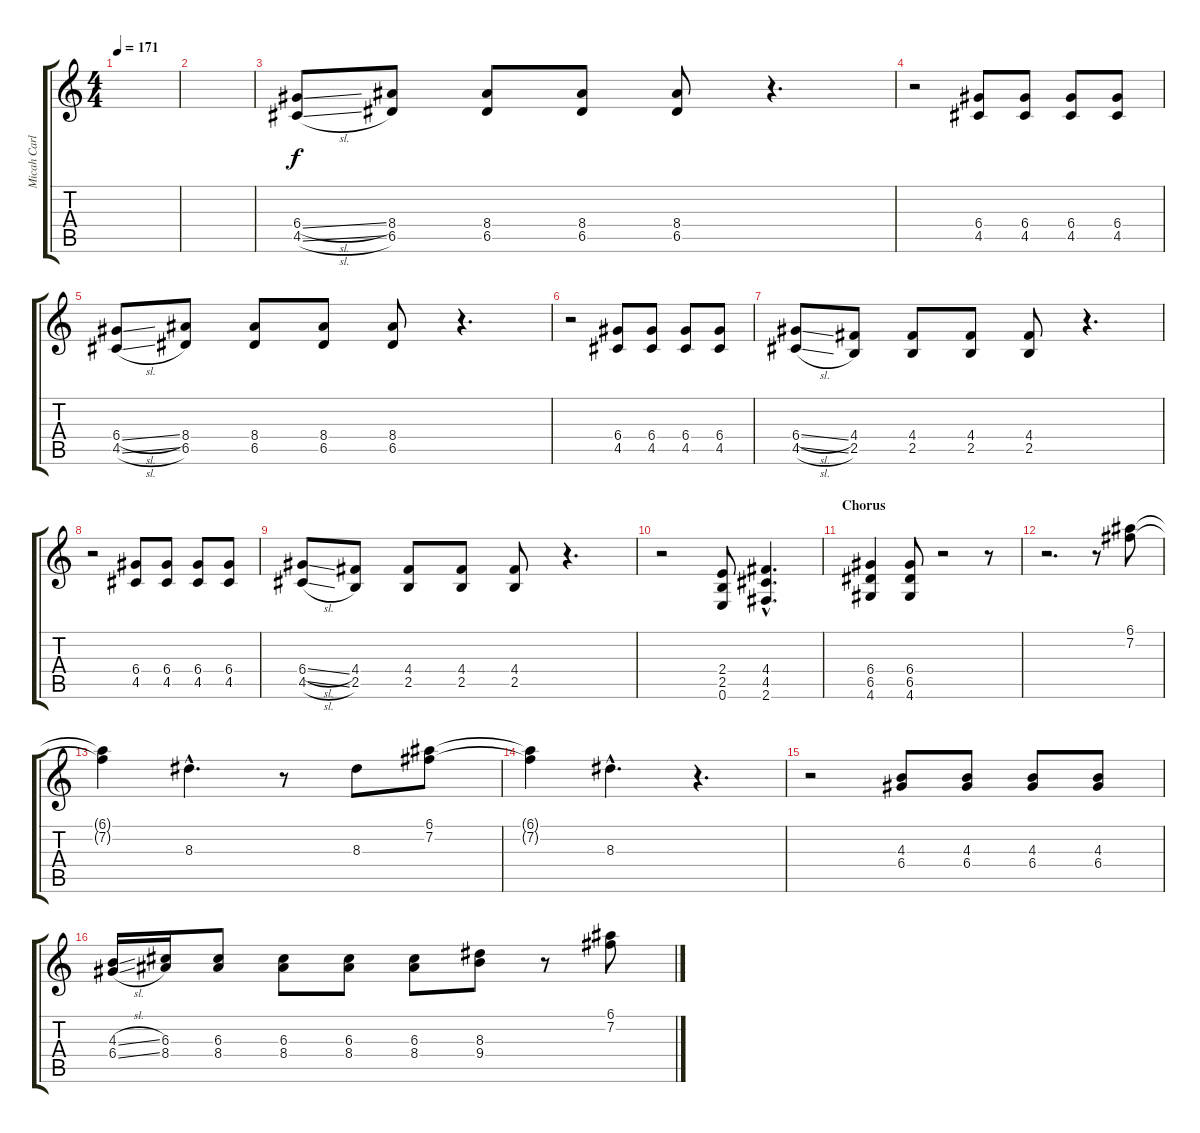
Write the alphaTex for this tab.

\track ("Micah Carli (Guitar)" "Micah Carl") {instrument electricguitarjazz}
\staff {score tabs}
\tuning (E4 B3 G3 D3 A2 E2) {hide}
\ts (4 4)
\tempo 171
\clef g2
\ks c
|
|
(6.4{sl} 4.5{sl}).8{volume 11 balance 16} (8.4 6.5).8 (8.4 6.5).8 (8.4 6.5).8 (8.4 6.5).8 r.4{d} |
r.2 (6.4 4.5).8 (6.4 4.5).8 (6.4 4.5).8 (6.4 4.5).8 |
(6.4{sl} 4.5{sl}).8 (8.4 6.5).8 (8.4 6.5).8 (8.4 6.5).8 (8.4 6.5).8 r.4{d} |
r.2 (6.4 4.5).8 (6.4 4.5).8 (6.4 4.5).8 (6.4 4.5).8 |
(6.4{sl} 4.5{sl}).8 (4.4 2.5).8 (4.4 2.5).8 (4.4 2.5).8 (4.4 2.5).8 r.4{d} |
r.2 (6.4 4.5).8 (6.4 4.5).8 (6.4 4.5).8 (6.4 4.5).8 |
(6.4{sl} 4.5{sl}).8 (4.4 2.5).8 (4.4 2.5).8 (4.4 2.5).8 (4.4 2.5).8 r.4{d} |
r.2 (2.4 2.5 0.6).8{volume 12 balance 8} (4.4{hac} 4.5{hac} 2.6{hac}).4{d} |
\section ("" "Chorus")
(6.4 6.5 4.6).4 (6.4 6.5 4.6).8 r.2 r.8 |
r.2{d} r.8 (6.1 7.2).8 |
(6.1{t} 7.2{t}).4 8.3{hac}.4{d} r.8 8.3.8 (6.1 7.2).8 |
(6.1{t} 7.2{t}).4 8.3{hac}.4{d} r.4{d} |
r.2 (4.3 6.4).8 (4.3 6.4).8 (4.3 6.4).8 (4.3 6.4).8 |
(4.3{sl} 6.4{sl}).16 (6.3 8.4).16 (6.3 8.4).8 (6.3 8.4).8 (6.3 8.4).8 (6.3 8.4).8 (8.3 9.4).8 r.8 (6.1 7.2).8
